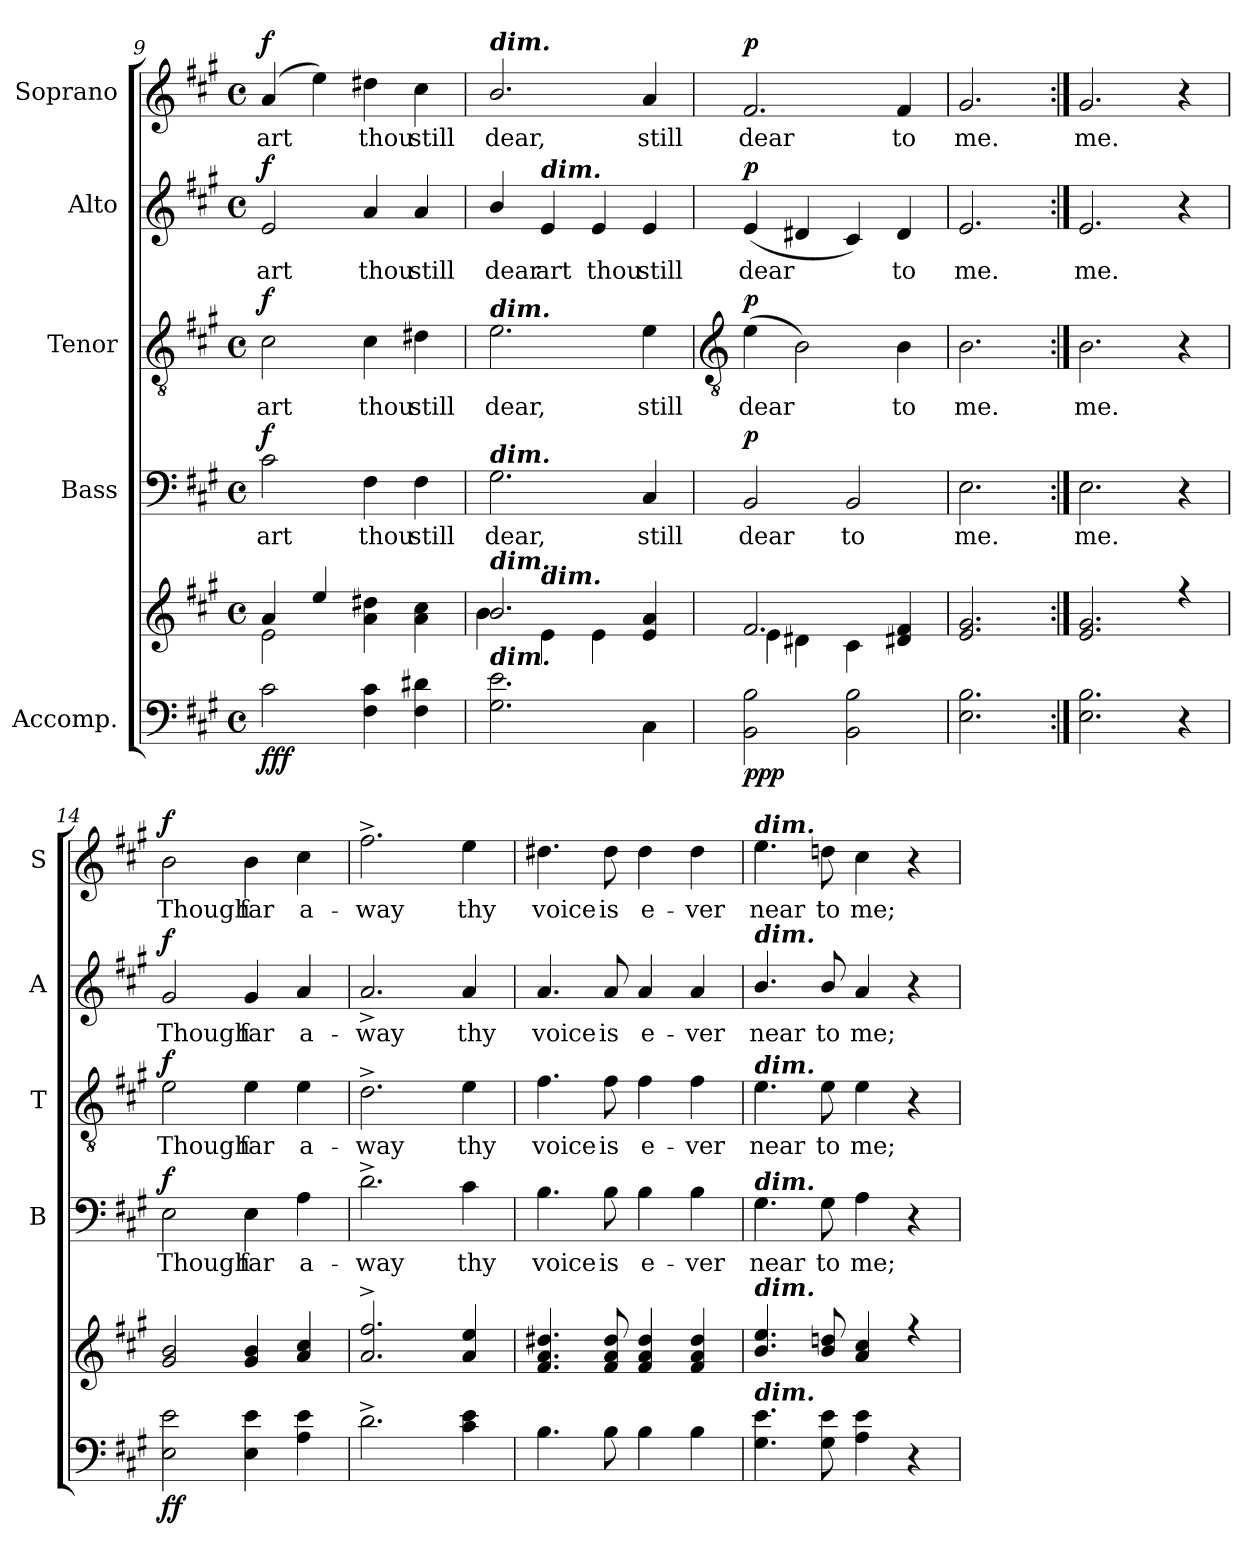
**kern	**kern	**dynam	**kern	**text	**dynam	**kern	**text	**dynam	**kern	**text	**dynam	**kern	**text	**dynam
*part5	*part5	*part5	*part4	*part4	*part4	*part3	*part3	*part3	*part2	*part2	*part2	*part1	*part1	*part1
*staff6	*staff5	*staff5/6	*staff4	*staff4	*staff4	*staff3	*staff3	*staff3	*staff2	*staff2	*staff2	*staff1	*staff1	*staff1
*I"Accomp.	*	*	*I"Bass	*	*	*I"Tenor	*	*	*I"Alto	*	*	*I"Soprano	*	*
*	*	*	*I'B	*	*	*I'T	*	*	*I'A	*	*	*I'S	*	*
*clefF4	*clefG2	*	*clefF4	*	*	*clefGv2	*	*	*clefG2	*	*	*clefG2	*	*
*k[f#c#g#]	*k[f#c#g#]	*	*k[f#c#g#]	*	*	*k[f#c#g#]	*	*	*k[f#c#g#]	*	*	*k[f#c#g#]	*	*
*A:	*A:	*	*A:	*	*	*A:	*	*	*A:	*	*	*A:	*	*
*M4/4	*M4/4	*	*M4/4	*	*	*M4/4	*	*	*M4/4	*	*	*M4/4	*	*
*met(c)	*met(c)	*	*met(c)	*	*	*met(c)	*	*	*met(c)	*	*	*met(c)	*	*
=9	=9	=9	=9	=9	=9	=9	=9	=9	=9	=9	=9	=9	=9	=9
*^	*^	*	*	*	*	*	*	*	*	*	*	*	*	*
!	!	!	!	!LO:DY:b=2	!	!LO:LY:b	!	!	!LO:LY:b	!	!	!LO:LY:b	!	!	!LO:LY:b	!
!	!	!	!	!LO:DY:n=1:b	!	!	!	!	!	!	!	!	!	!	!	!
!	!	!	!	!LO:DY:n=2:b	!	!	!LO:DY:b	!	!	!LO:DY:b	!	!	!LO:DY:b	!	!	!LO:DY:b
1ryy	2c#\	4a	2e\	f f f	2c#	art	f	2c#	art	f	2e	art	f	(4a	art	f
.	.	4ee	.	.	.	.	.	.	.	.	.	.	.	4ee)	.	.
!	!	!	!	!	!	!LO:LY:b	!	!	!LO:LY:b	!	!	!LO:LY:b	!	!	!LO:LY:b	!
.	4F#\ 4c#\	4a 4dd#X	2ryy	.	4F#	thou	.	4c#	thou	.	4a	thou	.	4dd#X	thou	.
!	!	!	!	!	!	!LO:LY:b	!	!	!LO:LY:b	!	!	!LO:LY:b	!	!	!LO:LY:b	!
.	4F#\ 4d#X\	4a 4cc#	.	.	4F#	still	.	4d#X	still	.	4a	still	.	4cc#	still	.
=10	=10	=10	=10	=10	=10	=10	=10	=10	=10	=10	=10	=10	=10	=10	=10	=10
!	!	!	!	!	!	!	!	!	!	!	!	!	!	!LO:TX:a:Bi:t=dim.	!	!
!	!	!	!	!	!	!	!	!LO:TX:a:Bi:t=dim.	!	!	!	!	!	!	!	!
!	!	!	!	!	!LO:TX:a:Bi:t=dim.	!	!	!	!	!	!	!	!	!	!	!
!	!	!LO:TX:a:Bi:t=dim.	!	!	!	!	!	!	!	!	!	!	!	!	!	!
!LO:TX:a:Bi:t=dim.	!	!	!	!	!	!	!	!	!	!	!	!	!	!	!	!
!	!	!	!	!	!	!LO:LY:b	!	!	!LO:LY:b	!	!	!LO:LY:b	!	!	!LO:LY:b	!
1ryy	2.G#\ 2.e\	2.b/	4b\	.	2.G#	dear,	.	2.e	dear,	.	4b/	dear	.	2.b/	dear,	.
!	!	!	!	!	!	!	!	!	!	!	!LO:TX:a:Bi:t=dim.	!	!	!	!	!
!	!	!	!LO:TX:a:Bi:t=dim.	!	!	!	!	!	!	!	!	!	!	!	!	!
!	!	!	!	!	!	!	!	!	!	!	!	!LO:LY:b	!	!	!	!
.	.	.	4e\	.	.	.	.	.	.	.	4e	art	.	.	.	.
!	!	!	!	!	!	!	!	!	!	!	!	!LO:LY:b	!	!	!	!
.	.	.	4e\	.	.	.	.	.	.	.	4e	thou	.	.	.	.
!	!	!	!	!	!	!LO:LY:b	!	!	!LO:LY:b	!	!	!LO:LY:b	!	!	!LO:LY:b	!
.	4C#\	4e 4a	4ryy	.	4C#	still	.	4e	still	.	4e	still	.	4a	still	.
*v	*v	*	*	*	*	*	*	*	*	*	*	*	*	*	*	*
!!LO:LB:g=z
=11	=11	=11	=11	=11	=11	=11	=11	=11	=11	=11	=11	=11	=11	=11	=11
*	*	*	*	*	*	*	*clefGv2	*	*	*	*	*	*	*	*
*^	*	*	*	*	*	*	*	*	*	*	*	*	*	*	*
!	!	!	!	!LO:DY:b=2	!	!LO:LY:b	!	!	!LO:LY:b	!	!	!LO:LY:b	!	!	!LO:LY:b	!
!	!	!	!	!LO:DY:n=1:b	!	!	!	!	!	!	!	!	!	!	!	!
!	!	!	!	!LO:DY:n=2:b	!	!	!LO:DY:b	!	!	!LO:DY:b	!	!	!LO:DY:b	!	!	!LO:DY:b
*v	*v	*	*	*	*	*	*	*	*	*	*	*	*	*	*	*
2BB 2B	2.f#	4e\	p p p	2BB	dear	p	(>4e	dear	p	(<4e	dear	p	2.f#	dear	p
.	.	4d#X\	.	.	.	.	2B)	.	.	4d#X	.	.	.	.	.
!	!	!	!	!	!LO:LY:b	!	!	!	!	!	!	!	!	!	!
2BB 2B	.	4c#\	.	2BB	to	.	.	.	.	4c#)	.	.	.	.	.
!	!	!	!	!	!	!	!	!LO:LY:b	!	!	!LO:LY:b	!	!	!LO:LY:b	!
.	4d#X 4f#	4ryy	.	.	.	.	4B	to	.	4d#	to	.	4f#	to	.
=12	=12	=12	=12	=12	=12	=12	=12	=12	=12	=12	=12	=12	=12	=12	=12
!	!	!	!	!	!LO:LY:b	!	!	!LO:LY:b	!	!	!LO:LY:b	!	!	!LO:LY:b	!
2.E 2.B	2.e 2.g#	2.ryy	.	2.E	me.	.	2.B	me.	.	2.e	me.	.	2.g#	me.	.
=13:|!	=13:|!	=13:|!	=13:|!	=13:|!	=13:|!	=13:|!	=13:|!	=13:|!	=13:|!	=13:|!	=13:|!	=13:|!	=13:|!	=13:|!	=13:|!
!	!	!	!	!	!LO:LY:b	!	!	!LO:LY:b	!	!	!LO:LY:b	!	!	!LO:LY:b	!
2.E 2.B	2.e 2.g#	1ryy	.	2.E	me.	.	2.B	me.	.	2.e	me.	.	2.g#	me.	.
4r	4r	.	.	4r	.	.	4r	.	.	4r	.	.	4r	.	.
=14	=14	=14	=14	=14	=14	=14	=14	=14	=14	=14	=14	=14	=14	=14	=14
!	!	!	!LO:DY:b=2	!	!LO:LY:b	!	!	!LO:LY:b	!	!	!LO:LY:b	!	!	!LO:LY:b	!
!	!	!	!LO:DY:n=1:b	!	!	!LO:DY:b	!	!	!LO:DY:b	!	!	!LO:DY:b	!	!	!LO:DY:b
2E 2e	2g# 2b	1ryy	f f	2E	Though	f	2e	Though	f	2g#	Though	f	2b	Though	f
!	!	!	!	!	!LO:LY:b	!	!	!LO:LY:b	!	!	!LO:LY:b	!	!	!LO:LY:b	!
4E 4e	4g# 4b	.	.	4E	far	.	4e	far	.	4g#	far	.	4b	far	.
!	!	!	!	!	!LO:LY:b	!	!	!LO:LY:b	!	!	!LO:LY:b	!	!	!LO:LY:b	!
4A 4e	4a 4cc#	.	.	4A	a-	.	4e	a-	.	4a	a-	.	4cc#	a-	.
=15	=15	=15	=15	=15	=15	=15	=15	=15	=15	=15	=15	=15	=15	=15	=15
!	!	!	!	!	!LO:LY:b	!	!	!LO:LY:b	!	!	!LO:LY:b	!	!	!LO:LY:b	!
2.d^	2.a^ 2.ff#^	1ryy	.	2.d^	-way	.	2.d^	-way	.	2.a^	-way	.	2.ff#^	-way	.
!	!	!	!	!	!LO:LY:b	!	!	!LO:LY:b	!	!	!LO:LY:b	!	!	!LO:LY:b	!
4c# 4e	4a 4ee	.	.	4c#	thy	.	4e	thy	.	4a	thy	.	4ee	thy	.
=16	=16	=16	=16	=16	=16	=16	=16	=16	=16	=16	=16	=16	=16	=16	=16
!	!	!	!	!	!LO:LY:b	!	!	!LO:LY:b	!	!	!LO:LY:b	!	!	!LO:LY:b	!
4.B	4.f# 4.a 4.dd#X	1ryy	.	4.B	voice	.	4.f#	voice	.	4.a	voice	.	4.dd#X	voice	.
!	!	!	!	!	!LO:LY:b	!	!	!LO:LY:b	!	!	!LO:LY:b	!	!	!LO:LY:b	!
8B	8f# 8a 8dd#	.	.	8B	is	.	8f#	is	.	8a	is	.	8dd#	is	.
!	!	!	!	!	!LO:LY:b	!	!	!LO:LY:b	!	!	!LO:LY:b	!	!	!LO:LY:b	!
4B	4f# 4a 4dd#	.	.	4B	e-	.	4f#	e-	.	4a	e-	.	4dd#	e-	.
!	!	!	!	!	!LO:LY:b	!	!	!LO:LY:b	!	!	!LO:LY:b	!	!	!LO:LY:b	!
4B	4f# 4a 4dd#	.	.	4B	-ver	.	4f#	-ver	.	4a	-ver	.	4dd#	-ver	.
=17	=17	=17	=17	=17	=17	=17	=17	=17	=17	=17	=17	=17	=17	=17	=17
!	!	!	!	!	!	!	!	!	!	!	!	!	!LO:TX:a:Bi:t=dim.	!	!
!	!	!	!	!	!	!	!	!	!	!LO:TX:a:Bi:t=dim.	!	!	!	!	!
!	!	!	!	!	!	!	!LO:TX:a:Bi:t=dim.	!	!	!	!	!	!	!	!
!	!	!	!	!LO:TX:a:Bi:t=dim.	!	!	!	!	!	!	!	!	!	!	!
!	!LO:TX:a:Bi:t=dim.	!	!	!	!	!	!	!	!	!	!	!	!	!	!
!LO:TX:a:Bi:t=dim.	!	!	!	!	!	!	!	!	!	!	!	!	!	!	!
!	!	!	!	!	!LO:LY:b	!	!	!LO:LY:b	!	!	!LO:LY:b	!	!	!LO:LY:b	!
4.G# 4.e	4.b 4.ee	1ryy	.	4.G#	near	.	4.e	near	.	4.b/	near	.	4.ee	near	.
!	!	!	!	!	!LO:LY:b	!	!	!LO:LY:b	!	!	!LO:LY:b	!	!	!LO:LY:b	!
8G# 8e	8b 8ddn	.	.	8G#	to	.	8e	to	.	8b/	to	.	8ddn	to	.
!	!	!	!	!	!LO:LY:b	!	!	!LO:LY:b	!	!	!LO:LY:b	!	!	!LO:LY:b	!
4A 4e	4a 4cc#	.	.	4A	me;	.	4e	me;	.	4a	me;	.	4cc#	me;	.
4r	4r	.	.	4r	.	.	4r	.	.	4r	.	.	4r	.	.
*	*v	*v	*	*	*	*	*	*	*	*	*	*	*	*	*
=	=	=	=	=	=	=	=	=	=	=	=	=	=	=
*-	*-	*-	*-	*-	*-	*-	*-	*-	*-	*-	*-	*-	*-	*-
